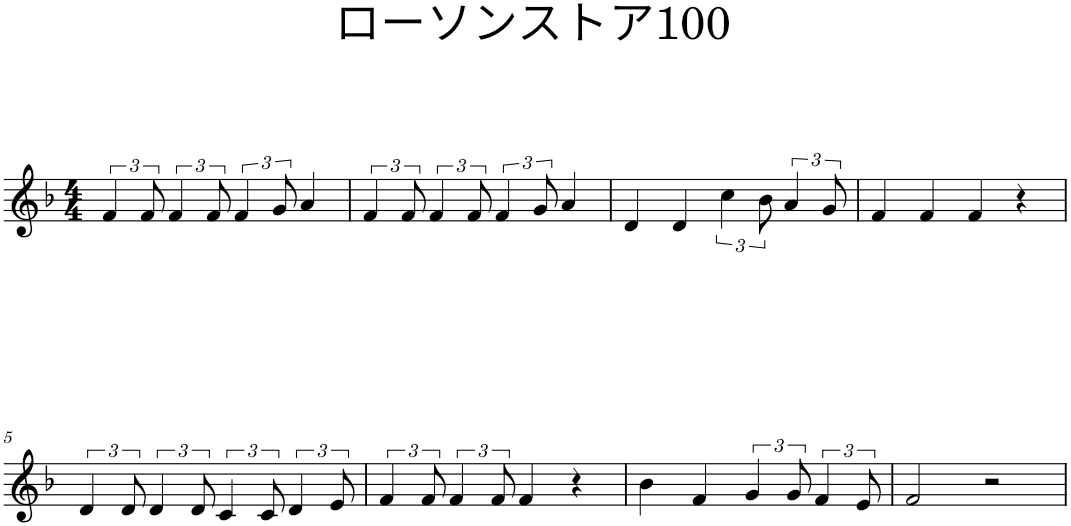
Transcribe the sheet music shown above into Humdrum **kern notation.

**kern
*part1
*staff1
*I"Piano
*I'Pno.
*clefG2
*k[b-]
*F:
*M4/4
=1
6f/
12f/
6f/
12f/
6f/
12g/
4a/
=2
6f/
12f/
6f/
12f/
6f/
12g/
4a/
=3
4d/
4d/
6cc\
12b-\
6a/
12g/
=4
4f/
4f/
4f/
4r
!!LO:LB:g=z
=5
6d/
12d/
6d/
12d/
6c/
12c/
6d/
12e/
=6
6f/
12f/
6f/
12f/
4f/
4r
=7
4b-\
4f/
6g/
12g/
6f/
12e/
=8
2f/
2r
=
*-
